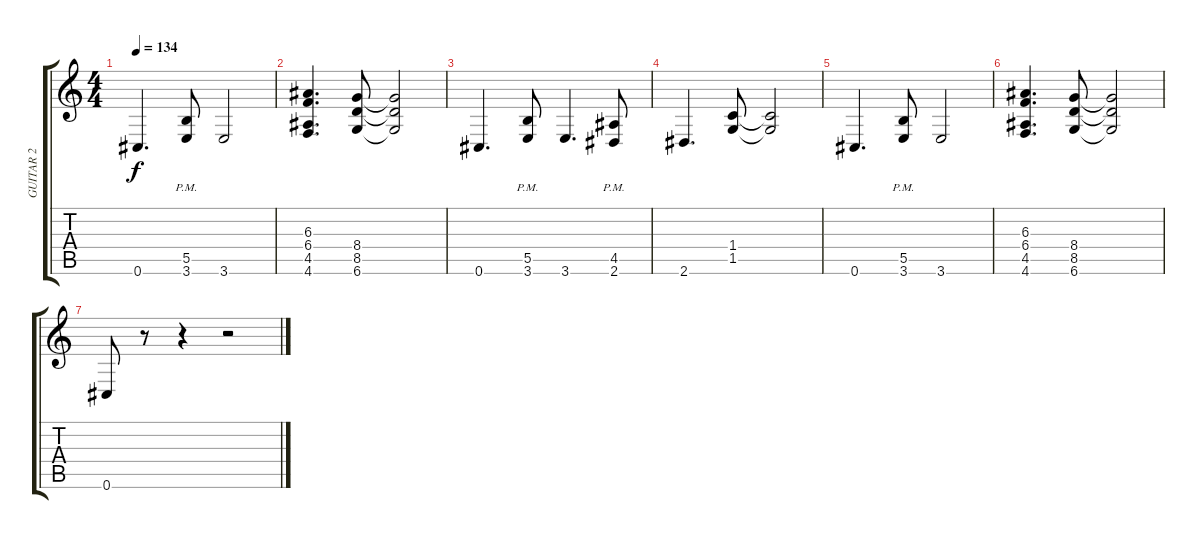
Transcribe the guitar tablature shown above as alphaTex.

\track ("GUITAR 2" "GUITAR 2") {instrument overdrivenguitar}
\staff {score tabs}
\tuning (Db4 Ab3 E3 B2 Gb2 Db2) {hide}
\ts (4 4)
\tempo 134
\clef g2
\ks c
0.6.4{d dy f} (5.5{pm} 3.6{pm}).8 3.6.2 |
(6.3 6.4 4.5 4.6).4{d} (8.4 8.5 6.6).8 (8.4{t} 8.5{t} 6.6{t}).2 |
0.6.4{d} (5.5{pm} 3.6{pm}).8 3.6.4{d} (4.5{pm} 2.6{pm}).8 |
2.6.4{d} (1.4 1.5).8 (1.4{t} 1.5{t}).2 |
0.6.4{d} (5.5{pm} 3.6{pm}).8 3.6.2 |
(6.3 6.4 4.5 4.6).4{d} (8.4 8.5 6.6).8 (8.4{t} 8.5{t} 6.6{t}).2 |
0.6.8 r.8 r.4 r.2
